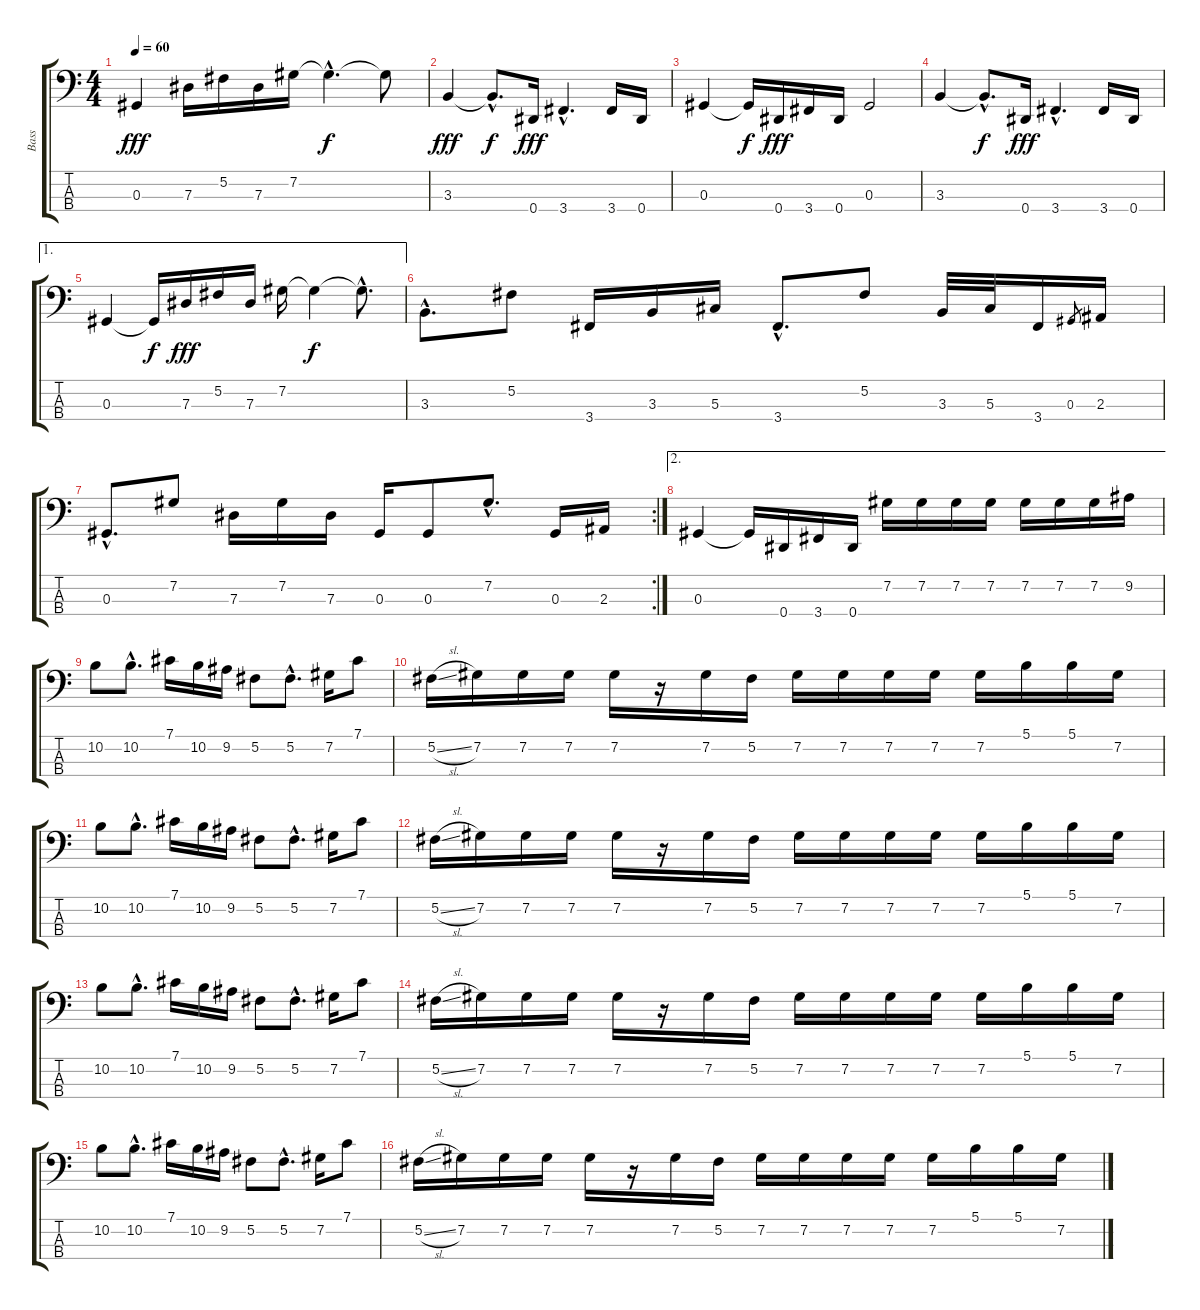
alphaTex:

\track ("Bass" "Bass") {instrument electricbassfinger}
\staff {score tabs}
\tuning (Gb2 Db2 Ab1 Eb1) {hide}
\ts (4 4)
\tempo 60
\clef f4
\ks c
0.3.4{dy fff} 7.3.16 5.2.16 7.3.16 7.2.16 7.2{hac t}.4{d dy f} 7.2{t}.8 |
3.3.4{dy fff} 3.3{hac t}.8{d dy f} 0.4.16{dy fff} 3.4{hac}.4{d} 3.4.16 0.4.16 |
0.3.4 0.3{t}.16{dy f} 0.4.16{dy fff} 3.4.16 0.4.16 0.3.2 |
3.3.4 3.3{hac t}.8{d dy f} 0.4.16{dy fff} 3.4{hac}.4{d} 3.4.16 0.4.16 |
\ae 1
0.3.4 0.3{t}.16{dy f} 7.3.16{dy fff} 5.2.16 7.3.16 7.2.16 7.2{t}.4{dy f} 7.2{hac t}.8{d} |
3.3{hac}.8{d} 5.2.8 3.4.16 3.3.16 5.3.16 3.4{hac}.8{d} 5.2.8 3.3.32 5.3.32 3.4.16 0.3.8{gr} 2.3.16 |
\rc 2
0.3{hac}.8{d} 7.2.8 7.3.16 7.2.16 7.3.16 0.3.16 0.3.8 7.2{hac}.8{d} 0.3.16 2.3.16 |
\ae 2
0.3.4 0.3{t}.16 0.4.16 3.4.16 0.4.16 7.2.16 7.2.16 7.2.16 7.2.16 7.2.16 7.2.16 7.2.16 9.2.16 |
10.2.8 10.2{hac}.8{d} 7.1.16 10.2.16 9.2.16 5.2.8 5.2{hac}.8{d} 7.2.16 7.1.8 |
5.2{sl}.16 7.2.16 7.2.16 7.2.16 7.2.16 r.16 7.2.16 5.2.16 7.2.16 7.2.16 7.2.16 7.2.16 7.2.16 5.1.16 5.1.16 7.2.16 |
10.2.8 10.2{hac}.8{d} 7.1.16 10.2.16 9.2.16 5.2.8 5.2{hac}.8{d} 7.2.16 7.1.8 |
5.2{sl}.16 7.2.16 7.2.16 7.2.16 7.2.16 r.16 7.2.16 5.2.16 7.2.16 7.2.16 7.2.16 7.2.16 7.2.16 5.1.16 5.1.16 7.2.16 |
10.2.8 10.2{hac}.8{d} 7.1.16 10.2.16 9.2.16 5.2.8 5.2{hac}.8{d} 7.2.16 7.1.8 |
5.2{sl}.16 7.2.16 7.2.16 7.2.16 7.2.16 r.16 7.2.16 5.2.16 7.2.16 7.2.16 7.2.16 7.2.16 7.2.16 5.1.16 5.1.16 7.2.16 |
10.2.8 10.2{hac}.8{d} 7.1.16 10.2.16 9.2.16 5.2.8 5.2{hac}.8{d} 7.2.16 7.1.8 |
5.2{sl}.16 7.2.16 7.2.16 7.2.16 7.2.16 r.16 7.2.16 5.2.16 7.2.16 7.2.16 7.2.16 7.2.16 7.2.16 5.1.16 5.1.16 7.2.16
